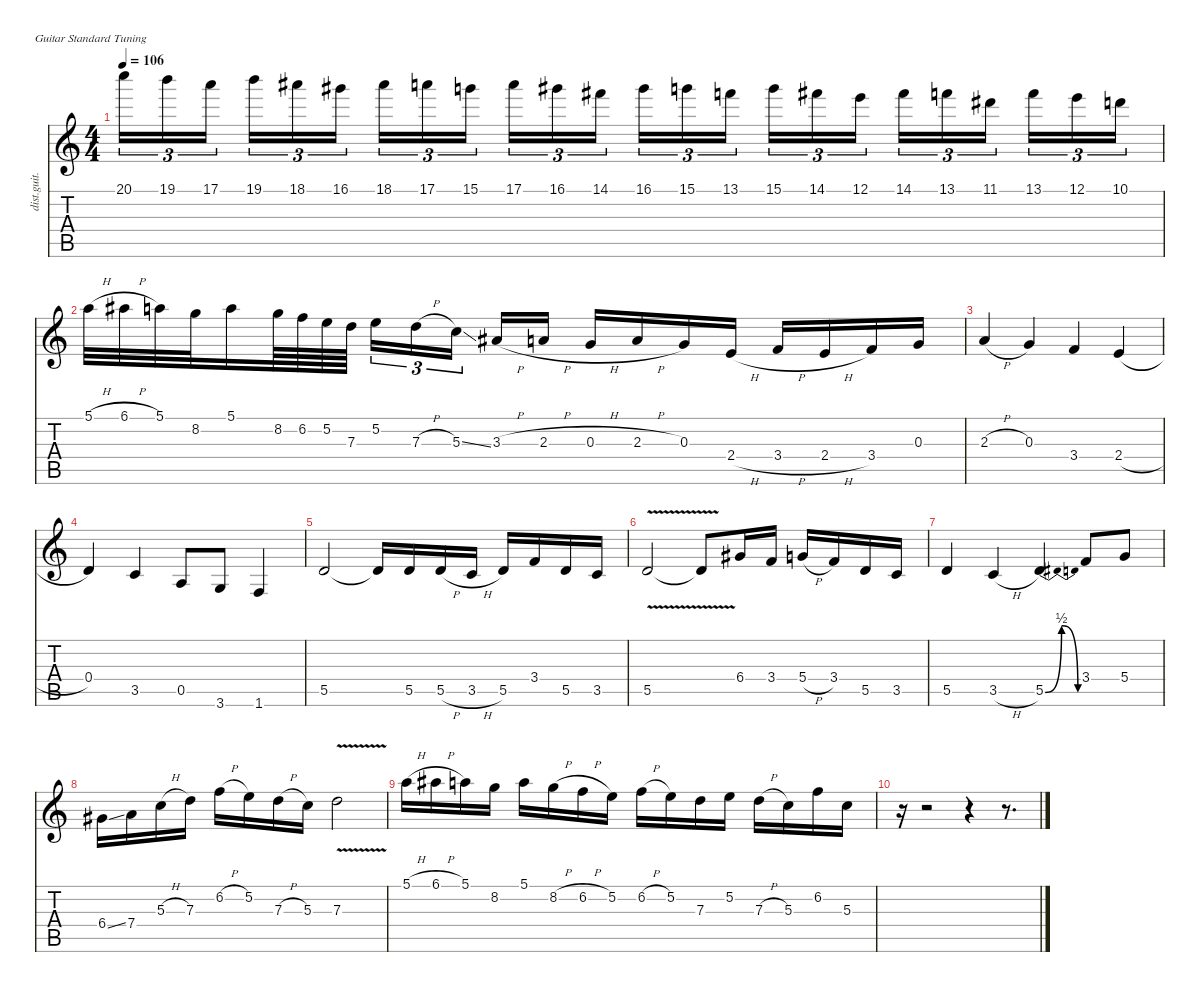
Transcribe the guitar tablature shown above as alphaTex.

\defaultSystemsLayout 4
\hideDynamics
\bracketExtendMode nobrackets
\track ("Randy Rhoads (Solo)" "dist.guit.") {solo instrument distortionguitar}
\staff {score tabs}
\tuning (E4 B3 G3 D3 A2 E2)
\ts (4 4)
\tempo 106
\clef g2
\ks c
20.1.16{tu (3 2) dy f beam Down} 19.1.16{tu (3 2) beam Down} 17.1.16{tu (3 2) beam Down} 19.1.16{tu (3 2) beam Down} 18.1{acc #}.16{tu (3 2) beam Down} 16.1{acc #}.16{tu (3 2) beam Down} 18.1{acc #}.16{tu (3 2) beam Down} 17.1.16{tu (3 2) beam Down} 15.1.16{tu (3 2) beam Down} 17.1.16{tu (3 2) beam Down} 16.1{acc #}.16{tu (3 2) beam Down} 14.1{acc #}.16{tu (3 2) beam Down} 16.1{acc #}.16{tu (3 2) beam Down} 15.1.16{tu (3 2) beam Down} 13.1.16{tu (3 2) beam Down} 15.1.16{tu (3 2) beam Down} 14.1{acc #}.16{tu (3 2) beam Down} 12.1.16{tu (3 2) beam Down} 14.1{acc #}.16{tu (3 2) beam Down} 13.1.16{tu (3 2) beam Down} 11.1{acc #}.16{tu (3 2) beam Down} 13.1.16{tu (3 2) beam Down} 12.1.16{tu (3 2) beam Down} 10.1.16{tu (3 2) beam Down} |
5.1{h}.32{beam Down} 6.1{h acc #}.32{beam Down} 5.1.32{beam Down} 8.2.32{beam Down} 5.1.16{beam Down} 8.2.64{beam Down} 6.2.64{beam Down} 5.2.64{beam Down} 7.3.64{beam Down} 5.2.16{tu (3 2) beam Down} 7.3{h}.16{tu (3 2) beam Down} 5.3{ss}.16{tu (3 2) beam Down} 3.3{h acc #}.16{beam Up} 2.3{h}.16{beam Up} 0.3{h}.16{beam Up} 2.3{h}.16{beam Up} 0.3.16{beam Up} 2.4{h}.16{beam Up} 3.4{h}.16{beam Up} 2.4{h}.16{beam Up} 3.4.16{beam Up} 0.3.16{beam Up} |
2.3{h}.4{beam Up} 0.3.4{beam Up} 3.4.4{beam Up} 2.4{h}.4{beam Up} |
0.4.4{beam Up} 3.5.4{beam Up} 0.5.8{beam Up} 3.6.8{beam Up} 1.6.4{beam Up} |
5.5.2{beam Up} 5.5{t}.16{beam Up} 5.5.16{beam Up} 5.5{h}.16{beam Up} 3.5{h}.16{beam Up} 5.5.16{beam Up} 3.4.16{beam Up} 5.5.16{beam Up} 3.5.16{beam Up} |
5.5{v}.2{beam Up} 5.5{v t}.8{beam Up} 6.4{acc #}.16{beam Up} 3.4.16{beam Up} 5.4{h}.16{beam Up} 3.4.16{beam Up} 5.5.16{beam Up} 3.5.16{beam Up} |
5.5.4{beam Up} 3.5{h}.4{beam Up} 5.5{be (bendrelease 0 0 15 2 30 2 45 0)}.4{beam Up} 3.4.8{beam Up} 5.4.8{beam Up} |
6.4{ss acc #}.16{beam Down} 7.4.16{beam Down} 5.3{h}.16{beam Down} 7.3.16{beam Down} 6.2{h}.16{beam Down} 5.2.16{beam Down} 7.3{h}.16{beam Down} 5.3.16{beam Down} 7.3{v}.2{beam Down} |
5.1{h}.16{beam Down} 6.1{h acc #}.16{beam Down} 5.1.16{beam Down} 8.2.16{beam Down} 5.1.16{beam Down} 8.2{h}.16{beam Down} 6.2{h}.16{beam Down} 5.2.16{beam Down} 6.2{h}.16{beam Down} 5.2.16{beam Down} 7.3.16{beam Down} 5.2.16{beam Down} 7.3{h}.16{beam Down} 5.3.16{beam Down} 6.2.16{beam Down} 5.3.16{beam Down} |
r.16{beam Down} r.2{beam Down} r.4{beam Down} r.8{d beam Down}
